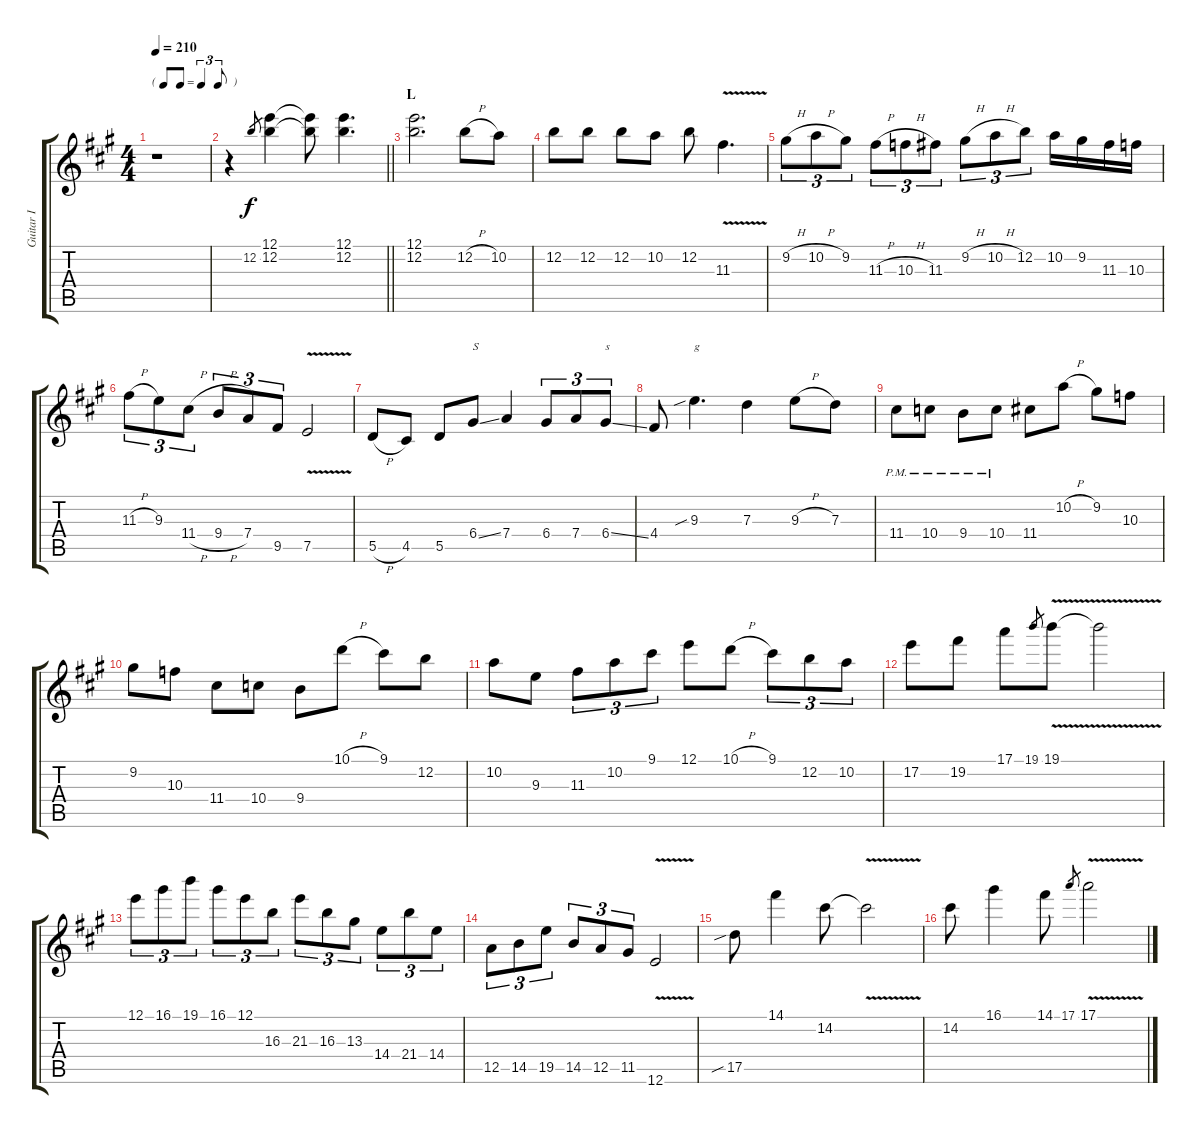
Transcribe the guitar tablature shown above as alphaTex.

\track ("Guitar I" "Guitar I") {instrument electricguitarjazz}
\staff {score tabs}
\tuning (E4 B3 G3 D3 A2 E2) {hide}
\ts (4 4)
\tf triplet8th
\tempo 210
\clef g2
\ks a
r.1{dy f} |
\barLineRight lightlight
r.4{instrument distortionguitar} 12.2.8{gr} (12.1 12.2).4 (12.1{t} 12.2{t}).8 (12.1 12.2).4{d} |
\section ("" "L")
(12.1 12.2).2{d} 12.2{h}.8 10.2.8 |
12.2.8 12.2.8 12.2.8 10.2.8 12.2.8 11.3{v}.4{d} |
9.2{h}.8{tu (3 2)} 10.2{h}.8{tu (3 2)} 9.2.8{tu (3 2)} 11.3{h}.8{tu (3 2)} 10.3{h}.8{tu (3 2)} 11.3.8{tu (3 2)} 9.2{h}.8{tu (3 2)} 10.2{h}.8{tu (3 2)} 12.2.8{tu (3 2)} 10.2.16 9.2.16 11.3.16 10.3.16 |
11.3{h}.8{tu (3 2)} 9.3.8{tu (3 2)} 11.4{h}.8{tu (3 2)} 9.4{h}.8{tu (3 2)} 7.4.8{tu (3 2)} 9.5.8{tu (3 2)} 7.5{v}.2 |
5.5{h}.8 4.5.8 5.5.8 6.4{ss}.8{txt "S"} 7.4.4 6.4.8{tu (3 2)} 7.4.8{tu (3 2)} 6.4{ss}.8{tu (3 2) txt "s"} |
4.4.8 9.3{sib}.4{d txt "g"} 7.3.4 9.3{h}.8 7.3.8 |
11.4{pm}.8 10.4{pm}.8 9.4{pm}.8 10.4{pm}.8 11.4.8 10.2{h}.8 9.2.8 10.3.8 |
9.2.8 10.3.8 11.4.8 10.4.8 9.4.8 10.1{h}.8 9.1.8 12.2.8 |
10.2.8 9.3.8 11.3.8{tu (3 2)} 10.2.8{tu (3 2)} 9.1.8{tu (3 2)} 12.1.8 10.1{h}.8 9.1.8{tu (3 2)} 12.2.8{tu (3 2)} 10.2.8{tu (3 2)} |
17.2.8 19.2.8 17.1.8 19.1.8{gr} 19.1{v}.8 19.1{t}.2 |
12.1.8{tu (3 2)} 16.1.8{tu (3 2)} 19.1.8{tu (3 2)} 16.1.8{tu (3 2)} 12.1.8{tu (3 2)} 16.3.8{tu (3 2)} 21.3.8{tu (3 2)} 16.3.8{tu (3 2)} 13.3.8{tu (3 2)} 14.4.8{tu (3 2)} 21.4.8{tu (3 2)} 14.4.8{tu (3 2)} |
12.5.8{tu (3 2)} 14.5.8{tu (3 2)} 19.5.8{tu (3 2)} 14.5.8{tu (3 2)} 12.5.8{tu (3 2)} 11.5.8{tu (3 2)} 12.6{v}.2 |
17.5{sib}.8 14.1.4 14.2.8 14.2{v t}.2 |
14.2.8 16.1.4 14.1.8 17.1.8{gr} 17.1{v}.2
